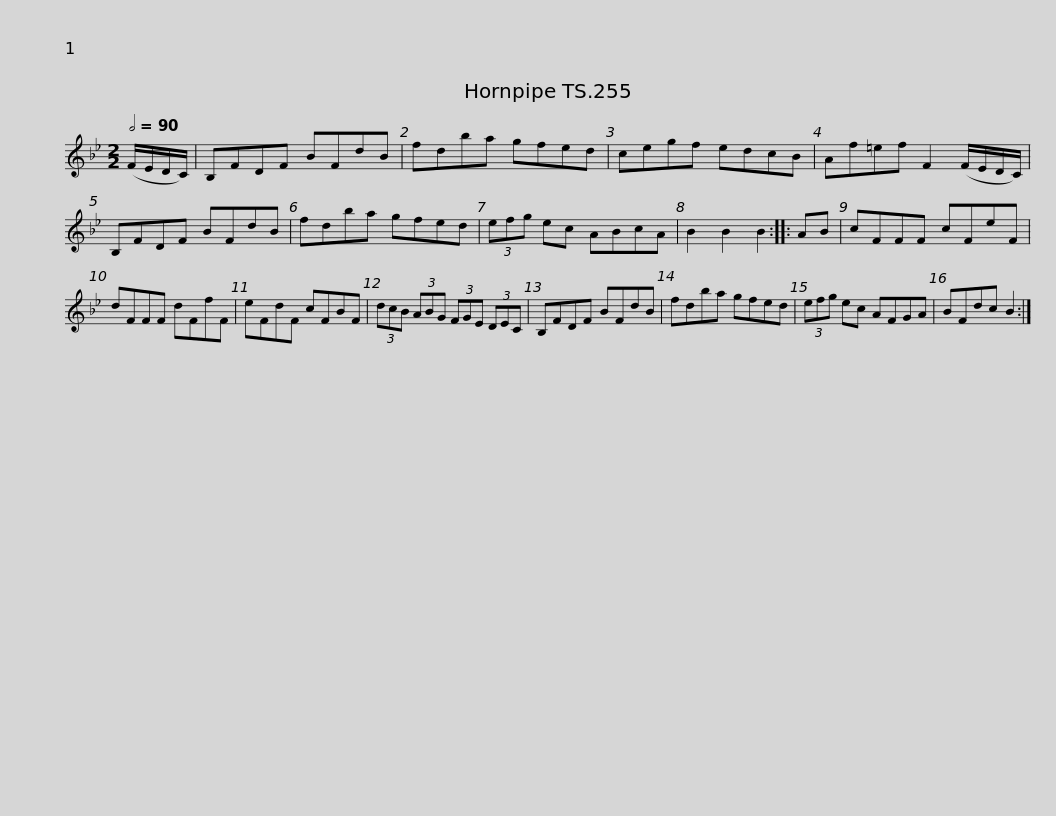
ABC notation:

X:1
L:1/8
Q:1/2=90
M:2/2
I:linebreak $
K:Bb
V:1 treble
V:1
 (F/E/D/C/) | B,FDF BFdB | fdba gfed | cegf edcB | Af=ef F2 (F/E/D/C/) |$ %5
 B,FDF BFdB | fdba gfed | (3efg ec ABcA | B2 B2 B2 :: AB | %10
 cFFF cFeF |$ dFFF dFfF | eFdF cFBF | (3dcB (3ABG (3FGE (3DEC | B,FDF BFdB | %15
 fdba gfed |$ (3efg ec AFGA | BFdc B2 :| %18
